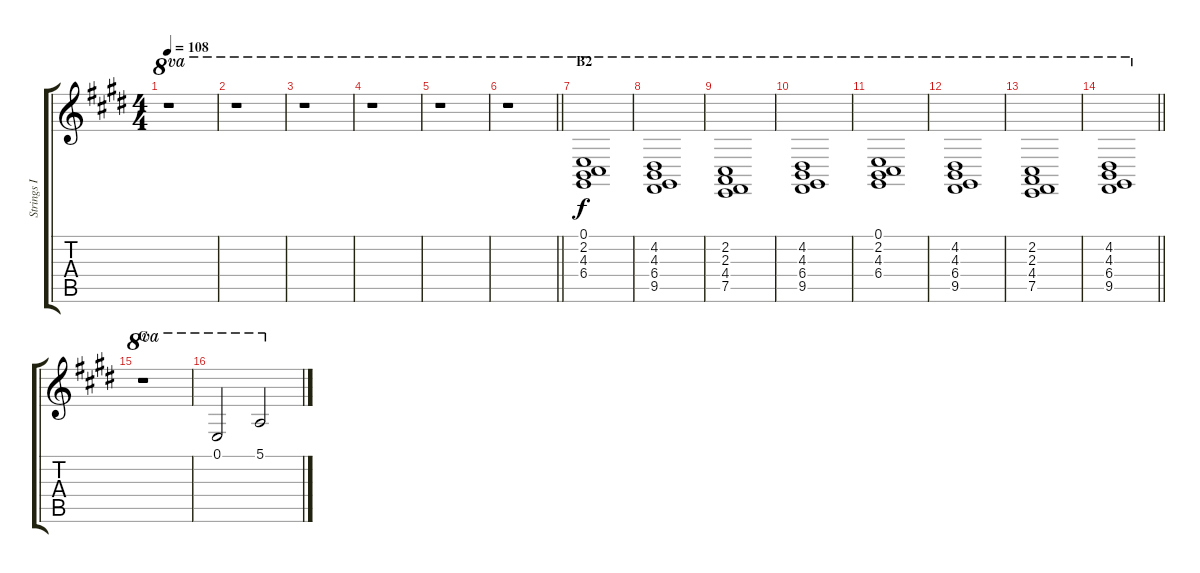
\track ("Strings I" "Strings I") {instrument stringensemble1}
\staff {score tabs}
\tuning (E4 B3 G3 D3 A2 E2) {hide}
\ts (4 4)
\tempo 108
\clef g2
\ks e
r.1{ot 8va dy f} |
r.1{ot 8va} |
r.1{ot 8va} |
r.1{ot 8va} |
r.1{ot 8va} |
\barLineRight lightlight
r.1{ot 8va} |
\section ("" "B2")
(0.1 2.2 4.3 6.4).1{ot 8va} |
(4.2 4.3 6.4 9.5).1{ot 8va} |
(2.2 2.3 4.4 7.5).1{ot 8va} |
(4.2 4.3 6.4 9.5).1{ot 8va} |
(0.1 2.2 4.3 6.4).1{ot 8va} |
(4.2 4.3 6.4 9.5).1{ot 8va} |
(2.2 2.3 4.4 7.5).1{ot 8va} |
\barLineRight lightlight
(4.2 4.3 6.4 9.5).1{ot 8va} |
\section ("" "C")
r.1{ot 8va} |
0.1.2{ot 8va} 5.1.2{ot 8va}
